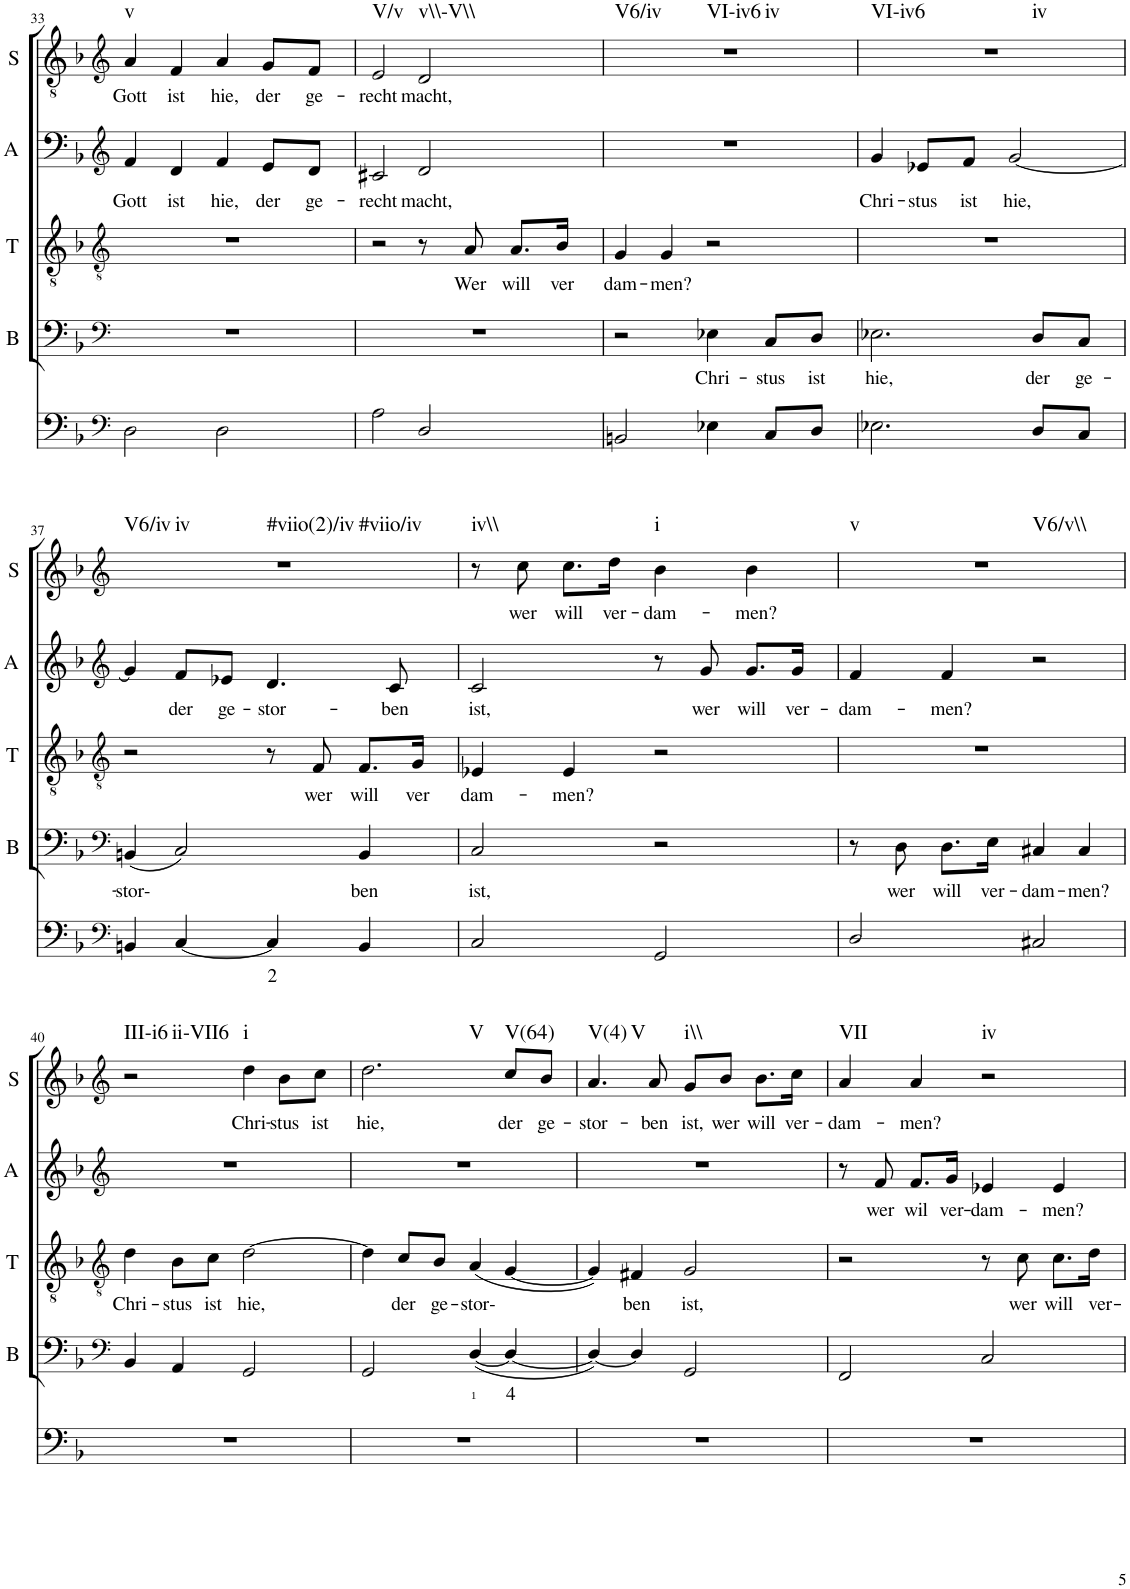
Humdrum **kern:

**kern	**text	**kern	**text	**kern	**text	**kern	**text	**kern	**text	**harte
*part5	*part5	*part4	*part4	*part3	*part3	*part2	*part2	*part1	*part1	*part1
*staff5	*staff5	*staff4	*staff4	*staff3	*staff3	*staff2	*staff2	*staff1	*staff1	*
*I"Continuo	*	*I"Bass	*	*I"Tenor	*	*I"Alto	*	*I"Soprano	*	*
*	*	*I'B	*	*I'T	*	*I'A	*	*I'S	*	*
!!LO:PB:g=z
*clefF4	*	*clefF4	*	*clefGv2	*	*clefG2	*	*clefG2	*	*
*k[b-]	*	*k[b-]	*	*k[b-]	*	*k[b-]	*	*k[b-]	*	*
*M4/4	*	*M4/4	*	*M4/4	*	*M4/4	*	*M4/4	*	*
=33	=33	=33	=33	=33	=33	=33	=33	=33	=33	=33
!	!	!	!	!	!	!	!LO:LY:b	!	!LO:LY:b	!LO:H:kt=v
2D\	.	1r	.	1r	.	4f/	Gott	4a/	Gott	N
!	!	!	!	!	!	!	!LO:LY:b	!	!LO:LY:b	!
.	.	.	.	.	.	4d/	ist	4f/	ist	.
!	!	!	!	!	!	!	!LO:LY:b	!	!LO:LY:b	!
2D\	.	.	.	.	.	4f/	hie,	4a/	hie,	.
!	!	!	!	!	!	!	!LO:LY:b	!	!LO:LY:b	!
.	.	.	.	.	.	8e/L	der	8g/L	der	.
!	!	!	!	!	!	!	!LO:LY:b	!	!LO:LY:b	!
.	.	.	.	.	.	8d/J	ge-	8f/J	ge-	.
=34	=34	=34	=34	=34	=34	=34	=34	=34	=34	=34
!	!	!	!	!	!	!	!LO:LY:b	!	!LO:LY:b	!LO:H:kt=V/v
2A\	.	1r	.	2r	.	2c#X/	recht	2e/	recht	N
!	!	!	!	!	!	!	!LO:LY:b	!	!LO:LY:b	!LO:H:kt=v\\-V\\
2D/	.	.	.	8r	.	2d/	macht,	2d/	macht,	N
!	!	!	!	!	!LO:LY:b	!	!	!	!	!
.	.	.	.	8A/	Wer	.	.	.	.	.
!	!	!	!	!	!LO:LY:b	!	!	!	!	!
.	.	.	.	8.A/L	will	.	.	.	.	.
!	!	!	!	!	!LO:LY:b	!	!	!	!	!
.	.	.	.	16B-/Jk	ver	.	.	.	.	.
=35	=35	=35	=35	=35	=35	=35	=35	=35	=35	=35
!	!	!	!	!	!LO:LY:b	!	!	!	!	!LO:H:n=1:kt=V6/iv
!	!	!	!	!	!	!	!	!	!	!LO:H:n=2:kt=VI-iv6
!	!	!	!	!	!	!	!	!	!	!LO:H:n=3:kt=iv
2BBn/	.	2r	.	4G/	dam-	1r	.	1r	.	N N N
!	!	!	!	!	!LO:LY:b	!	!	!	!	!
.	.	.	.	4G/	men?	.	.	.	.	.
!	!	!	!LO:LY:b	!	!	!	!	!	!	!
4E-X\	.	4E-X\	Chri-	2r	.	.	.	.	.	.
!	!	!	!LO:LY:b	!	!	!	!	!	!	!
8C/L	.	8C/L	stus	.	.	.	.	.	.	.
!	!	!	!LO:LY:b	!	!	!	!	!	!	!
8D/J	.	8D/J	ist	.	.	.	.	.	.	.
=36	=36	=36	=36	=36	=36	=36	=36	=36	=36	=36
!	!	!	!LO:LY:b	!	!	!	!LO:LY:b	!	!	!LO:H:n=1:kt=VI-iv6
!	!	!	!	!	!	!	!	!	!	!LO:H:n=2:kt=iv
2.E-X\	.	2.E-X\	hie,	1r	.	4g/	Chri-	1r	.	N N
!	!	!	!	!	!	!	!LO:LY:b	!	!	!
.	.	.	.	.	.	8e-X/L	stus	.	.	.
!	!	!	!	!	!	!	!LO:LY:b	!	!	!
.	.	.	.	.	.	8f/J	ist	.	.	.
!	!	!	!	!	!	!	!LO:LY:b	!	!	!
.	.	.	.	.	.	[2g/	hie,	.	.	.
!	!	!	!LO:LY:b	!	!	!	!	!	!	!
8D/L	.	8D/L	der	.	.	.	.	.	.	.
!	!	!	!LO:LY:b	!	!	!	!	!	!	!
8C/J	.	8C/J	ge-	.	.	.	.	.	.	.
!!LO:LB:g=z
=37	=37	=37	=37	=37	=37	=37	=37	=37	=37	=37
*clefF4	*	*clefF4	*	*clefGv2	*	*clefG2	*	*clefG2	*	*
!	!	!	!LO:LY:b	!	!	!	!	!	!	!LO:H:n=1:kt=V6/iv
!	!	!	!	!	!	!	!	!	!	!LO:H:n=2:kt=iv
!	!	!	!	!	!	!	!	!	!	!LO:H:n=3:kt=#viio(2)/iv
!	!	!	!	!	!	!	!	!	!	!LO:H:n=4:kt=#viio/iv
4BBn/	.	(4BBn/	stor-	2r	.	4g/]	.	1r	.	N N N N
!	!	!	!	!	!	!	!LO:LY:b	!	!	!
[4C/	.	2C/)	.	.	.	8f/L	der	.	.	.
!	!	!	!	!	!	!	!LO:LY:b	!	!	!
.	.	.	.	.	.	8e-X/J	ge-	.	.	.
!	!LO:LY:b	!	!	!	!	!	!LO:LY:b	!	!	!
4C/]	2	.	.	8r	.	4.d/	stor-	.	.	.
!	!	!	!	!	!LO:LY:b	!	!	!	!	!
.	.	.	.	8F/	wer	.	.	.	.	.
!	!	!	!LO:LY:b	!	!LO:LY:b	!	!	!	!	!
4BB/	.	4BB/	ben	8.F/L	will	.	.	.	.	.
!	!	!	!	!	!	!	!LO:LY:b	!	!	!
.	.	.	.	.	.	8c/	ben	.	.	.
!	!	!	!	!	!LO:LY:b	!	!	!	!	!
.	.	.	.	16G/Jk	ver	.	.	.	.	.
=38	=38	=38	=38	=38	=38	=38	=38	=38	=38	=38
!	!	!	!LO:LY:b	!	!LO:LY:b	!	!LO:LY:b	!	!	!LO:H:kt=iv\\
2C/	.	2C/	ist,	4E-X/	dam-	2c/	ist,	8r	.	N
!	!	!	!	!	!	!	!	!	!LO:LY:b	!
.	.	.	.	.	.	.	.	8cc\	wer	.
!	!	!	!	!	!LO:LY:b	!	!	!	!LO:LY:b	!
.	.	.	.	4E-/	men?	.	.	8.cc\L	will	.
!	!	!	!	!	!	!	!	!	!LO:LY:b	!
.	.	.	.	.	.	.	.	16dd\Jk	ver-	.
!	!	!	!	!	!	!	!	!	!LO:LY:b	!LO:H:kt=i
2GG/	.	2r	.	2r	.	8r	.	4b-\	dam-	N
!	!	!	!	!	!	!	!LO:LY:b	!	!	!
.	.	.	.	.	.	8g/	wer	.	.	.
!	!	!	!	!	!	!	!LO:LY:b	!	!LO:LY:b	!
.	.	.	.	.	.	8.g/L	will	4b-\	men?	.
!	!	!	!	!	!	!	!LO:LY:b	!	!	!
.	.	.	.	.	.	16g/Jk	ver-	.	.	.
=39	=39	=39	=39	=39	=39	=39	=39	=39	=39	=39
!	!	!	!	!	!	!	!LO:LY:b	!	!	!LO:H:n=1:kt=v
!	!	!	!	!	!	!	!	!	!	!LO:H:n=2:kt=V6/v\\
2D/	.	8r	.	1r	.	4f/	dam-	1r	.	N N
!	!	!	!LO:LY:b	!	!	!	!	!	!	!
.	.	8D\	wer	.	.	.	.	.	.	.
!	!	!	!LO:LY:b	!	!	!	!LO:LY:b	!	!	!
.	.	8.D\L	will	.	.	4f/	men?	.	.	.
!	!	!	!LO:LY:b	!	!	!	!	!	!	!
.	.	16E\Jk	ver-	.	.	.	.	.	.	.
!	!	!	!LO:LY:b	!	!	!	!	!	!	!
2C#X/	.	4C#X/	dam-	.	.	2r	.	.	.	.
!	!	!	!LO:LY:b	!	!	!	!	!	!	!
.	.	4C#/	men?	.	.	.	.	.	.	.
!!LO:LB:g=z
=40	=40	=40	=40	=40	=40	=40	=40	=40	=40	=40
*	*	*clefF4	*	*clefGv2	*	*clefG2	*	*clefG2	*	*
!	!	!	!	!	!LO:LY:b	!	!	!	!	!LO:H:n=1:kt=III-i6
!	!	!	!	!	!	!	!	!	!	!LO:H:n=2:kt=ii-VII6
1r	.	4BB-/	.	4d\	Chri-	1r	.	2r	.	N N
!	!	!	!	!	!LO:LY:b	!	!	!	!	!
.	.	4AA/	.	8B-\L	stus	.	.	.	.	.
!	!	!	!	!	!LO:LY:b	!	!	!	!	!
.	.	.	.	8c\J	ist	.	.	.	.	.
!	!	!	!	!	!LO:LY:b	!	!	!	!LO:LY:b	!LO:H:kt=i
.	.	2GG/	.	[2d\	hie,	.	.	4dd\	Chri-	N
!	!	!	!	!	!	!	!	!	!LO:LY:b	!
.	.	.	.	.	.	.	.	8b-\L	stus	.
!	!	!	!	!	!	!	!	!	!LO:LY:b	!
.	.	.	.	.	.	.	.	8cc\J	ist	.
=41	=41	=41	=41	=41	=41	=41	=41	=41	=41	=41
!	!	!	!	!	!	!	!	!	!LO:LY:b	!LO:H:kt=V
1r	.	2GG/	.	4d\]	.	1r	.	2.dd\	hie,	N
!	!	!	!	!	!LO:LY:b	!	!	!	!	!
.	.	.	.	8c/L	der	.	.	.	.	.
!	!	!	!	!	!LO:LY:b	!	!	!	!	!
.	.	.	.	8B-/J	ge-	.	.	.	.	.
!	!	!LO:TX:b:t=1	!	!	!	!	!	!	!	!
!	!	!	!	!	!LO:LY:b	!	!	!	!	!
.	.	([4D/	.	(4A/	stor-	.	.	.	.	.
!	!	!	!LO:LY:b	!	!	!	!	!	!LO:LY:b	!LO:H:kt=V(64)
.	.	4D/_	4	[4G/	.	.	.	8cc/L	der	N
!	!	!	!	!	!	!	!	!	!LO:LY:b	!
.	.	.	.	.	.	.	.	8b-/J	ge-	.
=42	=42	=42	=42	=42	=42	=42	=42	=42	=42	=42
!	!	!	!	!	!	!	!	!	!LO:LY:b	!LO:H:n=1:kt=V(4)
!	!	!	!	!	!	!	!	!	!	!LO:H:n=2:kt=V
1r	.	4D/_)	.	4G/])	.	1r	.	4.a/	stor-	N N
!	!	!	!	!	!LO:LY:b	!	!	!	!	!
.	.	4D/]	.	4F#X/	ben	.	.	.	.	.
!	!	!	!	!	!	!	!	!	!LO:LY:b	!
.	.	.	.	.	.	.	.	8a/	ben	.
!	!	!	!	!	!LO:LY:b	!	!	!	!LO:LY:b	!LO:H:kt=i\\
.	.	2GG/	.	2G/	ist,	.	.	8g/L	ist,	N
!	!	!	!	!	!	!	!	!	!LO:LY:b	!
.	.	.	.	.	.	.	.	8b-/J	wer	.
!	!	!	!	!	!	!	!	!	!LO:LY:b	!
.	.	.	.	.	.	.	.	8.b-\L	will	.
!	!	!	!	!	!	!	!	!	!LO:LY:b	!
.	.	.	.	.	.	.	.	16cc\Jk	ver-	.
=43	=43	=43	=43	=43	=43	=43	=43	=43	=43	=43
!	!	!	!	!	!	!	!	!	!LO:LY:b	!LO:H:kt=VII
1r	.	2FF/	.	2r	.	8r	.	4a/	dam-	N
!	!	!	!	!	!	!	!LO:LY:b	!	!	!
.	.	.	.	.	.	8f/	wer	.	.	.
!	!	!	!	!	!	!	!LO:LY:b	!	!LO:LY:b	!
.	.	.	.	.	.	8.f/L	wil	4a/	men?	.
!	!	!	!	!	!	!	!LO:LY:b	!	!	!
.	.	.	.	.	.	16g/Jk	ver-	.	.	.
!	!	!	!	!	!	!	!LO:LY:b	!	!	!LO:H:kt=iv
.	.	2C/	.	8r	.	4e-X/	dam-	2r	.	N
!	!	!	!	!	!LO:LY:b	!	!	!	!	!
.	.	.	.	8c\	wer	.	.	.	.	.
!	!	!	!	!	!LO:LY:b	!	!LO:LY:b	!	!	!
.	.	.	.	8.c\L	will	4e-/	men?	.	.	.
!	!	!	!	!	!LO:LY:b	!	!	!	!	!
.	.	.	.	16d\Jk	ver-	.	.	.	.	.
=	=	=	=	=	=	=	=	=	=	=
*-	*-	*-	*-	*-	*-	*-	*-	*-	*-	*-
